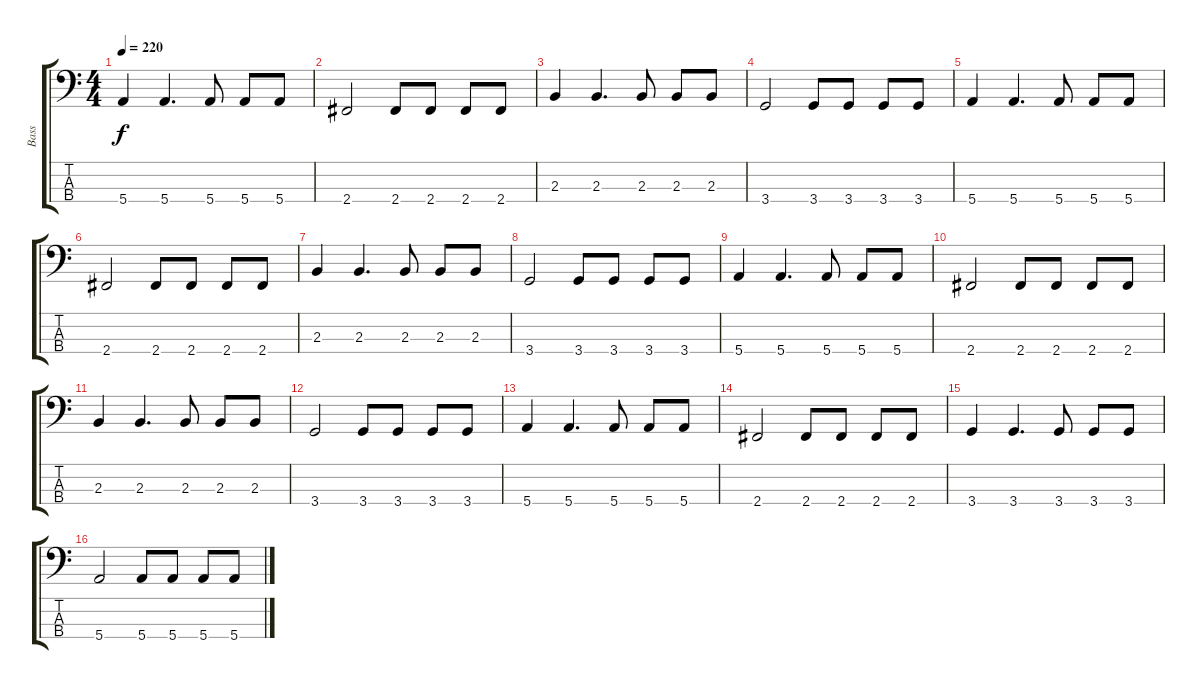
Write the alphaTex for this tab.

\track ("Bass" "Bass") {instrument electricbasspick}
\staff {score tabs}
\tuning (G2 D2 A1 E1) {hide}
\ts (4 4)
\tempo 220
\clef f4
\ks c
5.4.4{dy f} 5.4.4{d} 5.4.8 5.4.8 5.4.8 |
2.4.2 2.4.8 2.4.8 2.4.8 2.4.8 |
2.3.4 2.3.4{d} 2.3.8 2.3.8 2.3.8 |
3.4.2 3.4.8 3.4.8 3.4.8 3.4.8 |
5.4.4 5.4.4{d} 5.4.8 5.4.8 5.4.8 |
2.4.2 2.4.8 2.4.8 2.4.8 2.4.8 |
2.3.4 2.3.4{d} 2.3.8 2.3.8 2.3.8 |
3.4.2 3.4.8 3.4.8 3.4.8 3.4.8 |
5.4.4 5.4.4{d} 5.4.8 5.4.8 5.4.8 |
2.4.2 2.4.8 2.4.8 2.4.8 2.4.8 |
2.3.4 2.3.4{d} 2.3.8 2.3.8 2.3.8 |
3.4.2 3.4.8 3.4.8 3.4.8 3.4.8 |
5.4.4 5.4.4{d} 5.4.8 5.4.8 5.4.8 |
2.4.2 2.4.8 2.4.8 2.4.8 2.4.8 |
3.4.4 3.4.4{d} 3.4.8 3.4.8 3.4.8 |
5.4.2 5.4.8 5.4.8 5.4.8 5.4.8
